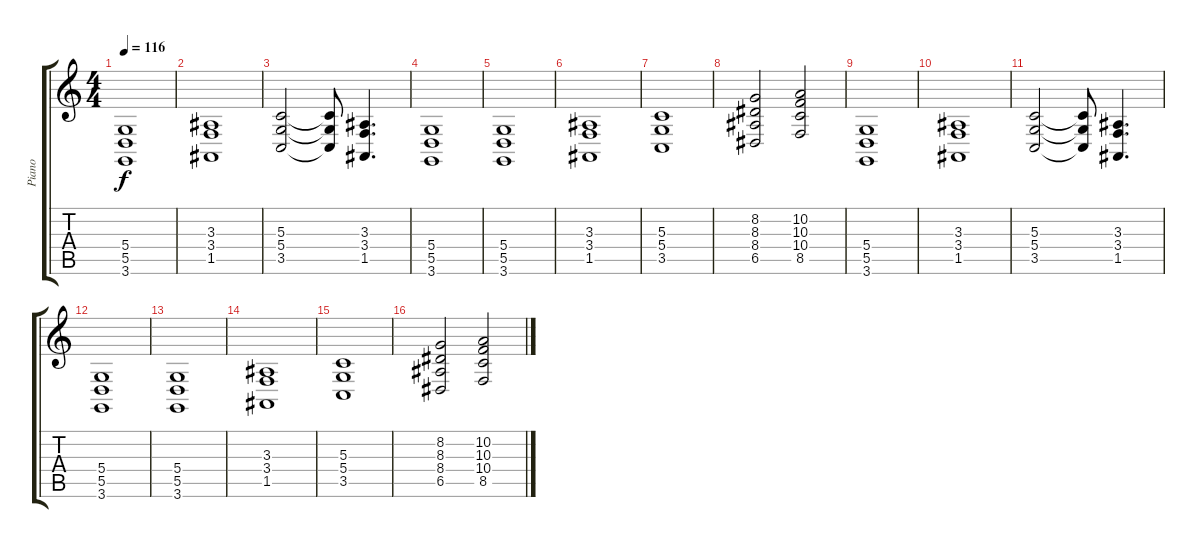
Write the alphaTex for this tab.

\track ("Piano" "Piano") {instrument acousticgrandpiano}
\staff {score tabs}
\tuning (E4 B3 G3 D3 A2 E2) {hide}
\ts (4 4)
\tempo 116
\clef g2
\ks c
(5.4 5.5 3.6).1{dy f} |
(3.3 3.4 1.5).1 |
(5.3 5.4 3.5).2 (5.3{t} 5.4{t} 3.5{t}).8 (3.3 3.4 1.5).4{d} |
(5.4 5.5 3.6).1 |
(5.4 5.5 3.6).1 |
(3.3 3.4 1.5).1 |
(5.3 5.4 3.5).1 |
(8.2 8.3 8.4 6.5).2 (10.2 10.3 10.4 8.5).2 |
(5.4 5.5 3.6).1 |
(3.3 3.4 1.5).1 |
(5.3 5.4 3.5).2 (5.3{t} 5.4{t} 3.5{t}).8 (3.3 3.4 1.5).4{d} |
(5.4 5.5 3.6).1 |
(5.4 5.5 3.6).1 |
(3.3 3.4 1.5).1 |
(5.3 5.4 3.5).1 |
(8.2 8.3 8.4 6.5).2 (10.2 10.3 10.4 8.5).2
